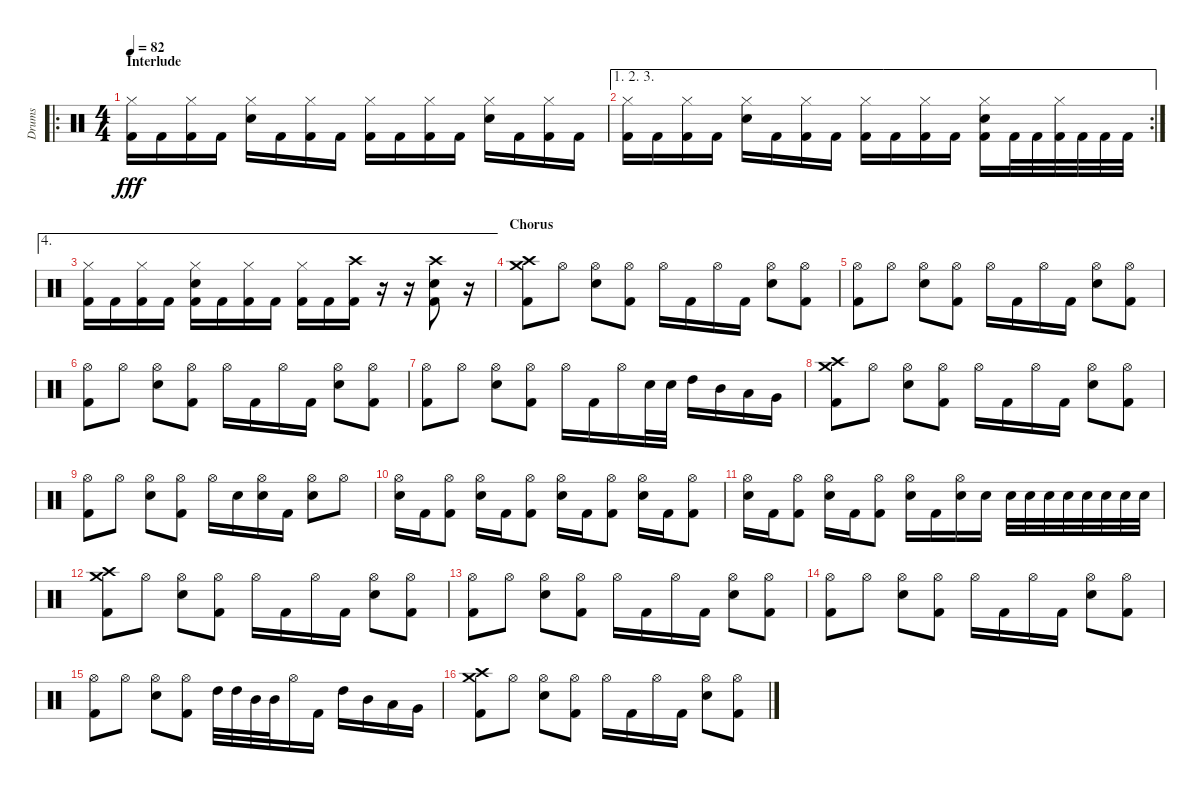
\track ("Drums" "Drums") {instrument percussion}
\staff {score}
\articulation defaults
\ro
\ts (4 4)
\section ("" "Interlude")
\tempo 82
\clef neutral
\ks c
("Hi-Hat (closed)" "Kick (hit) 2").16{dy fff} "Kick (hit) 2".16 ("Hi-Hat (closed)" "Kick (hit) 2").16 "Kick (hit) 2".16 ("Hi-Hat (closed)" "Electric Snare (hit)").16 "Kick (hit) 2".16 ("Hi-Hat (closed)" "Kick (hit) 2").16 "Kick (hit) 2".16 ("Hi-Hat (closed)" "Kick (hit) 2").16 "Kick (hit) 2".16 ("Hi-Hat (closed)" "Kick (hit) 2").16 "Kick (hit) 2".16 ("Hi-Hat (closed)" "Electric Snare (hit)").16 "Kick (hit) 2".16 ("Hi-Hat (closed)" "Kick (hit) 2").16 "Kick (hit) 2".16 |
\ae (1 2 3)
\rc 2
("Hi-Hat (closed)" "Kick (hit) 2").16 "Kick (hit) 2".16 ("Hi-Hat (closed)" "Kick (hit) 2").16 "Kick (hit) 2".16 ("Hi-Hat (closed)" "Electric Snare (hit)").16 "Kick (hit) 2".16 ("Hi-Hat (closed)" "Kick (hit) 2").16 "Kick (hit) 2".16 ("Hi-Hat (closed)" "Kick (hit) 2").16 "Kick (hit) 2".16 ("Hi-Hat (closed)" "Kick (hit) 2").16 "Kick (hit) 2".16 ("Hi-Hat (closed)" "Electric Snare (hit)" "Kick (hit) 2").16 "Kick (hit) 2".32 "Kick (hit) 2".32 ("Hi-Hat (closed)" "Kick (hit) 2").32 "Kick (hit) 2".32 "Kick (hit) 2".32 "Kick (hit) 2".32 |
\ae 4
("Hi-Hat (closed)" "Kick (hit) 2").16 "Kick (hit) 2".16 ("Hi-Hat (closed)" "Kick (hit) 2").16 "Kick (hit) 2".16 ("Hi-Hat (closed)" "Electric Snare (hit)" "Kick (hit) 2").16 "Kick (hit) 2".16 ("Hi-Hat (closed)" "Kick (hit) 2").16 "Kick (hit) 2".16 ("Hi-Hat (closed)" "Kick (hit) 2").16 "Kick (hit) 2".16 ("Crash high (hit)" "Kick (hit) 2").16 r.16 r.16 ("Crash high (hit)" "Electric Snare (hit)" "Kick (hit) 2").8 r.16 |
\section ("" "Chorus")
("Crash high (hit)" "Crash medium (hit)" "Kick (hit) 2").8 "Hi-Hat (open)".8 ("Hi-Hat (open)" "Electric Snare (hit)").8 ("Hi-Hat (open)" "Kick (hit) 2").8 "Hi-Hat (open)".16 "Kick (hit) 2".16 "Hi-Hat (open)".16 "Kick (hit) 2".16 ("Hi-Hat (open)" "Electric Snare (hit)").8 ("Hi-Hat (open)" "Kick (hit) 2").8 |
("Hi-Hat (open)" "Kick (hit) 2").8 "Hi-Hat (open)".8 ("Hi-Hat (open)" "Electric Snare (hit)").8 ("Hi-Hat (open)" "Kick (hit) 2").8 "Hi-Hat (open)".16 "Kick (hit) 2".16 "Hi-Hat (open)".16 "Kick (hit) 2".16 ("Hi-Hat (open)" "Electric Snare (hit)").8 ("Hi-Hat (open)" "Kick (hit) 2").8 |
("Hi-Hat (open)" "Kick (hit) 2").8 "Hi-Hat (open)".8 ("Hi-Hat (open)" "Electric Snare (hit)").8 ("Hi-Hat (open)" "Kick (hit) 2").8 "Hi-Hat (open)".16 "Kick (hit) 2".16 "Hi-Hat (open)".16 "Kick (hit) 2".16 ("Hi-Hat (open)" "Electric Snare (hit)").8 ("Hi-Hat (open)" "Kick (hit) 2").8 |
("Hi-Hat (open)" "Kick (hit) 2").8 "Hi-Hat (open)".8 ("Hi-Hat (open)" "Electric Snare (hit)").8 ("Hi-Hat (open)" "Kick (hit) 2").8 "Hi-Hat (open)".16 "Kick (hit) 2".16 "Hi-Hat (open)".16 "Electric Snare (hit)".32 "Electric Snare (hit)".32 "High Tom (hit)".16 "Mid Tom (hit)".16 "Low Tom (hit)".16 "Very Low Tom (hit)".16 |
("Crash high (hit)" "Crash medium (hit)" "Kick (hit) 2").8 "Hi-Hat (open)".8 ("Hi-Hat (open)" "Electric Snare (hit)").8 ("Hi-Hat (open)" "Kick (hit) 2").8 "Hi-Hat (open)".16 "Kick (hit) 2".16 "Hi-Hat (open)".16 "Kick (hit) 2".16 ("Hi-Hat (open)" "Electric Snare (hit)").8 ("Hi-Hat (open)" "Kick (hit) 2").8 |
("Hi-Hat (open)" "Kick (hit) 2").8 "Hi-Hat (open)".8 ("Hi-Hat (open)" "Electric Snare (hit)").8 ("Hi-Hat (open)" "Kick (hit) 2").8 "Hi-Hat (open)".16 "Electric Snare (hit)".16 ("Hi-Hat (open)" "Electric Snare (hit)").16 "Kick (hit) 2".16 ("Hi-Hat (open)" "Electric Snare (hit)").8 "Hi-Hat (open)".8 |
("Hi-Hat (open)" "Electric Snare (hit)").16 "Kick (hit) 2".16 ("Hi-Hat (open)" "Kick (hit) 2").8 ("Hi-Hat (open)" "Electric Snare (hit)").16 "Kick (hit) 2".16 ("Hi-Hat (open)" "Kick (hit) 2").8 ("Hi-Hat (open)" "Electric Snare (hit)").16 "Kick (hit) 2".16 ("Hi-Hat (open)" "Kick (hit) 2").8 ("Hi-Hat (open)" "Electric Snare (hit)").16 "Kick (hit) 2".16 ("Hi-Hat (open)" "Kick (hit) 2").8 |
("Hi-Hat (open)" "Electric Snare (hit)").16 "Kick (hit) 2".16 ("Hi-Hat (open)" "Kick (hit) 2").8 ("Hi-Hat (open)" "Electric Snare (hit)").16 "Kick (hit) 2".16 ("Hi-Hat (open)" "Kick (hit) 2").8 ("Hi-Hat (open)" "Electric Snare (hit)").16 "Kick (hit) 2".16 ("Hi-Hat (open)" "Electric Snare (hit)").16 "Electric Snare (hit)".16 "Electric Snare (hit)".32 "Electric Snare (hit)".32 "Electric Snare (hit)".32 "Electric Snare (hit)".32 "Electric Snare (hit)".32 "Electric Snare (hit)".32 "Electric Snare (hit)".32 "Electric Snare (hit)".32 |
("Crash high (hit)" "Crash medium (hit)" "Kick (hit) 2").8 "Hi-Hat (open)".8 ("Hi-Hat (open)" "Electric Snare (hit)").8 ("Hi-Hat (open)" "Kick (hit) 2").8 "Hi-Hat (open)".16 "Kick (hit) 2".16 "Hi-Hat (open)".16 "Kick (hit) 2".16 ("Hi-Hat (open)" "Electric Snare (hit)").8 ("Hi-Hat (open)" "Kick (hit) 2").8 |
("Hi-Hat (open)" "Kick (hit) 2").8 "Hi-Hat (open)".8 ("Hi-Hat (open)" "Electric Snare (hit)").8 ("Hi-Hat (open)" "Kick (hit) 2").8 "Hi-Hat (open)".16 "Kick (hit) 2".16 "Hi-Hat (open)".16 "Kick (hit) 2".16 ("Hi-Hat (open)" "Electric Snare (hit)").8 ("Hi-Hat (open)" "Kick (hit) 2").8 |
("Hi-Hat (open)" "Kick (hit) 2").8 "Hi-Hat (open)".8 ("Hi-Hat (open)" "Electric Snare (hit)").8 ("Hi-Hat (open)" "Kick (hit) 2").8 "Hi-Hat (open)".16 "Kick (hit) 2".16 "Hi-Hat (open)".16 "Kick (hit) 2".16 ("Hi-Hat (open)" "Electric Snare (hit)").8 ("Hi-Hat (open)" "Kick (hit) 2").8 |
("Hi-Hat (open)" "Kick (hit) 2").8 "Hi-Hat (open)".8 ("Hi-Hat (open)" "Electric Snare (hit)").8 ("Hi-Hat (open)" "Kick (hit) 2").8 "High Tom (hit)".32 "High Tom (hit)".32 "Mid Tom (hit)".32 "Mid Tom (hit)".32 "Hi-Hat (open)".16 "Kick (hit) 2".16 "High Tom (hit)".16 "Mid Tom (hit)".16 "Low Tom (hit)".16 "Very Low Tom (hit)".16 |
("Crash high (hit)" "Crash medium (hit)" "Kick (hit) 2").8 "Hi-Hat (open)".8 ("Hi-Hat (open)" "Electric Snare (hit)").8 ("Hi-Hat (open)" "Kick (hit) 2").8 "Hi-Hat (open)".16 "Kick (hit) 2".16 "Hi-Hat (open)".16 "Kick (hit) 2".16 ("Hi-Hat (open)" "Electric Snare (hit)").8 ("Hi-Hat (open)" "Kick (hit) 2").8
